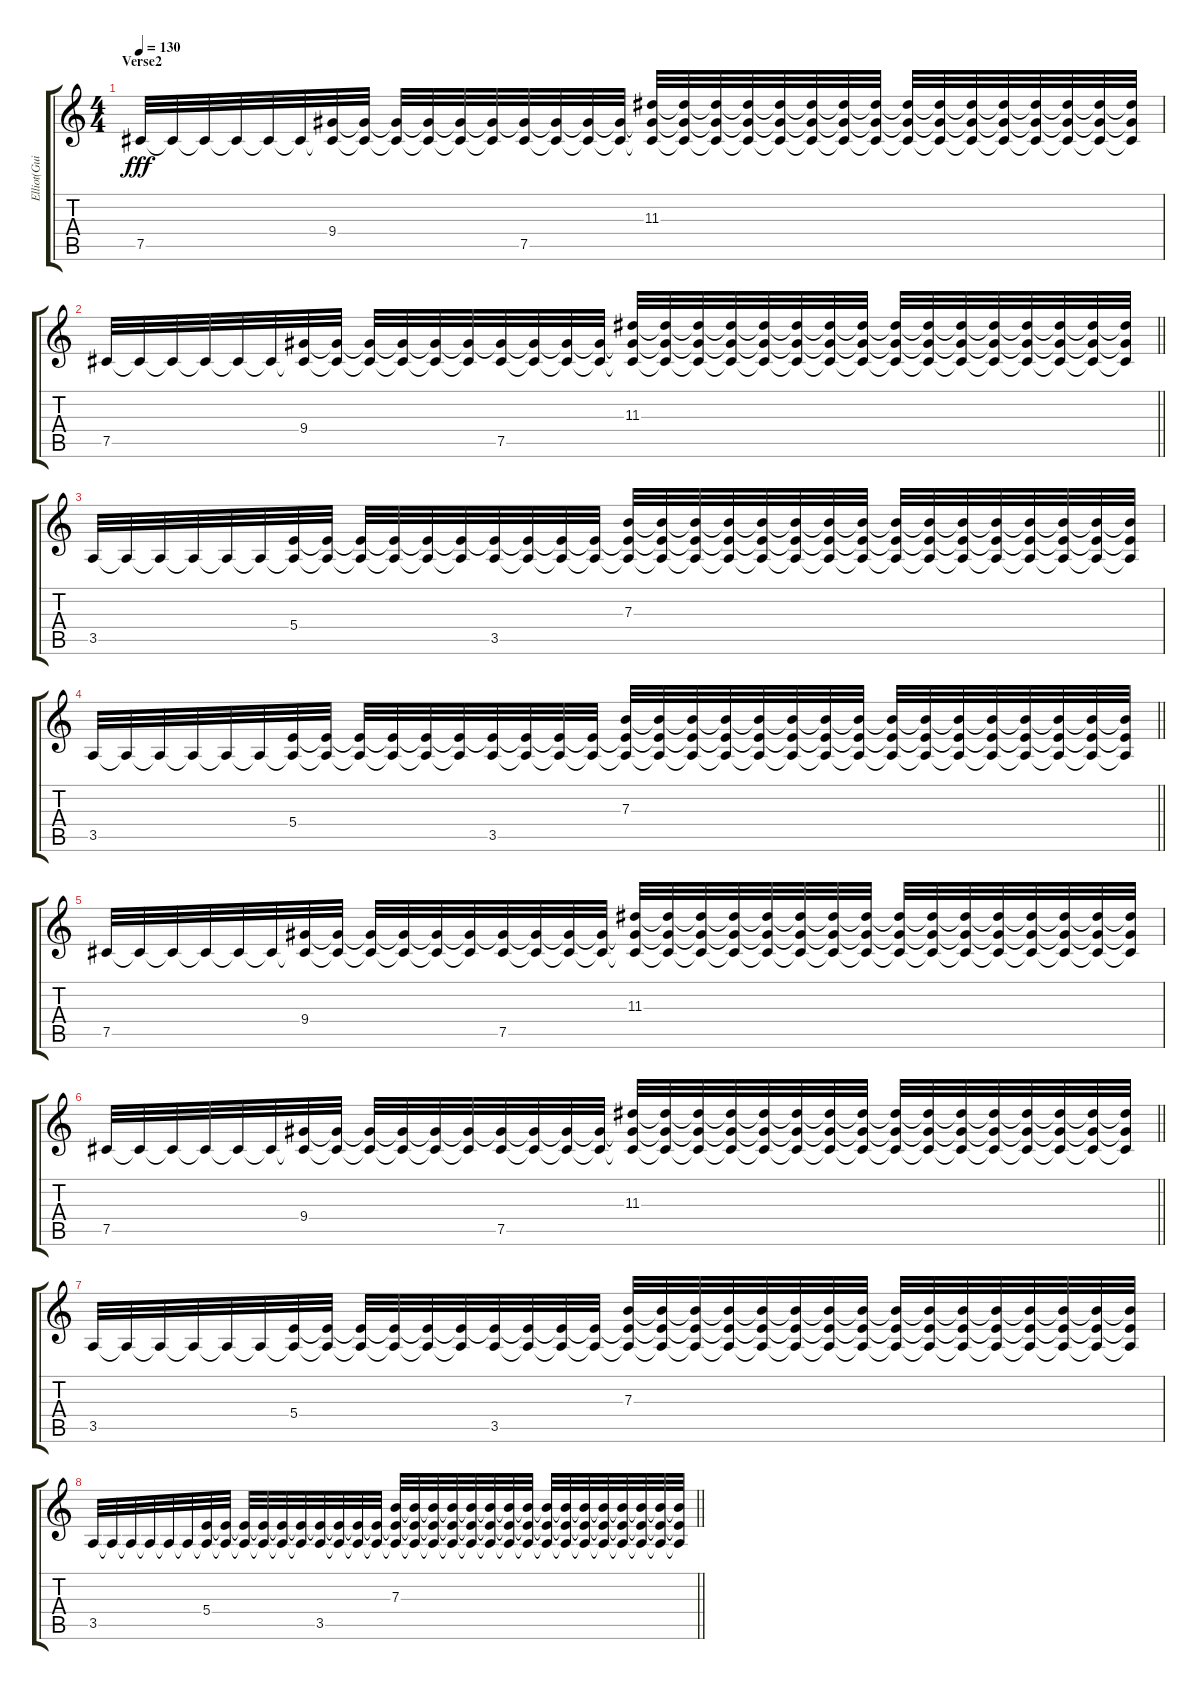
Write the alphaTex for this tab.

\track ("Elliot(Guitarra)" "Elliot(Gui") {instrument distortionguitar}
\staff {score tabs}
\tuning (Db4 Ab3 E3 B2 Gb2 B1) {hide}
\ts (4 4)
\section ("" "Verse2")
\tempo 130
\clef g2
\ks c
7.5.32{dy fff volume 12} 7.5{t}.32{volume 8} 7.5{t}.32{volume 12} 7.5{t}.32{volume 8} 7.5{t}.32{volume 12} 7.5{t}.32{volume 8} (9.4 7.5{t}).32{volume 12} (9.4{t} 7.5{t}).32{volume 8} (9.4{t} 7.5{t}).32{volume 12} (9.4{t} 7.5{t}).32{volume 8} (9.4{t} 7.5{t}).32{volume 12} (9.4{t} 7.5{t}).32{volume 8} (9.4{t} 7.5).32{volume 12} (9.4{t} 7.5{t}).32{volume 8} (9.4{t} 7.5{t}).32{volume 12} (9.4{t} 7.5{t}).32{volume 8} (11.3 9.4{t} 7.5{t}).32{volume 12} (11.3{t} 9.4{t} 7.5{t}).32{volume 8} (11.3{t} 9.4{t} 7.5{t}).32{volume 12} (11.3{t} 9.4{t} 7.5{t}).32{volume 8} (11.3{t} 9.4{t} 7.5{t}).32{volume 12} (11.3{t} 9.4{t} 7.5{t}).32{volume 8} (11.3{t} 9.4{t} 7.5{t}).32{volume 12} (11.3{t} 9.4{t} 7.5{t}).32{volume 8} (11.3{t} 9.4{t} 7.5{t}).32{volume 8} (11.3{t} 9.4{t} 7.5{t}).32{volume 12} (11.3{t} 9.4{t} 7.5{t}).32{volume 8} (11.3{t} 9.4{t} 7.5{t}).32{volume 12} (11.3{t} 9.4{t} 7.5{t}).32{volume 8} (11.3{t} 9.4{t} 7.5{t}).32{volume 12} (11.3{t} 9.4{t} 7.5{t}).32{volume 8} (11.3{t} 9.4{t} 7.5{t}).32{volume 12} |
\barLineRight lightlight
7.5.32{volume 12} 7.5{t}.32{volume 8} 7.5{t}.32{volume 12} 7.5{t}.32{volume 8} 7.5{t}.32{volume 12} 7.5{t}.32{volume 8} (9.4 7.5{t}).32{volume 12} (9.4{t} 7.5{t}).32{volume 8} (9.4{t} 7.5{t}).32{volume 12} (9.4{t} 7.5{t}).32{volume 8} (9.4{t} 7.5{t}).32{volume 12} (9.4{t} 7.5{t}).32{volume 8} (9.4{t} 7.5).32{volume 12} (9.4{t} 7.5{t}).32{volume 8} (9.4{t} 7.5{t}).32{volume 12} (9.4{t} 7.5{t}).32{volume 8} (11.3 9.4{t} 7.5{t}).32{volume 12} (11.3{t} 9.4{t} 7.5{t}).32{volume 8} (11.3{t} 9.4{t} 7.5{t}).32{volume 12} (11.3{t} 9.4{t} 7.5{t}).32{volume 8} (11.3{t} 9.4{t} 7.5{t}).32{volume 12} (11.3{t} 9.4{t} 7.5{t}).32{volume 8} (11.3{t} 9.4{t} 7.5{t}).32{volume 12} (11.3{t} 9.4{t} 7.5{t}).32{volume 8} (11.3{t} 9.4{t} 7.5{t}).32{volume 8} (11.3{t} 9.4{t} 7.5{t}).32{volume 12} (11.3{t} 9.4{t} 7.5{t}).32{volume 8} (11.3{t} 9.4{t} 7.5{t}).32{volume 12} (11.3{t} 9.4{t} 7.5{t}).32{volume 8} (11.3{t} 9.4{t} 7.5{t}).32{volume 12} (11.3{t} 9.4{t} 7.5{t}).32{volume 8} (11.3{t} 9.4{t} 7.5{t}).32{volume 12} |
3.5.32{volume 12} 3.5{t}.32{volume 8} 3.5{t}.32{volume 12} 3.5{t}.32{volume 8} 3.5{t}.32{volume 12} 3.5{t}.32{volume 8} (5.4 3.5{t}).32{volume 12} (5.4{t} 3.5{t}).32{volume 8} (5.4{t} 3.5{t}).32{volume 12} (5.4{t} 3.5{t}).32{volume 8} (5.4{t} 3.5{t}).32{volume 12} (5.4{t} 3.5{t}).32{volume 8} (5.4{t} 3.5).32{volume 12} (5.4{t} 3.5{t}).32{volume 8} (5.4{t} 3.5{t}).32{volume 12} (5.4{t} 3.5{t}).32{volume 8} (7.3 5.4{t} 3.5{t}).32{volume 12} (7.3{t} 5.4{t} 3.5{t}).32{volume 8} (7.3{t} 5.4{t} 3.5{t}).32{volume 12} (7.3{t} 5.4{t} 3.5{t}).32{volume 8} (7.3{t} 5.4{t} 3.5{t}).32{volume 12} (7.3{t} 5.4{t} 3.5{t}).32{volume 8} (7.3{t} 5.4{t} 3.5{t}).32{volume 12} (7.3{t} 5.4{t} 3.5{t}).32{volume 8} (7.3{t} 5.4{t} 3.5{t}).32{volume 8} (7.3{t} 5.4{t} 3.5{t}).32{volume 12} (7.3{t} 5.4{t} 3.5{t}).32{volume 8} (7.3{t} 5.4{t} 3.5{t}).32{volume 12} (7.3{t} 5.4{t} 3.5{t}).32{volume 8} (7.3{t} 5.4{t} 3.5{t}).32{volume 12} (7.3{t} 5.4{t} 3.5{t}).32{volume 8} (7.3{t} 5.4{t} 3.5{t}).32{volume 12} |
\barLineRight lightlight
3.5.32{volume 12} 3.5{t}.32{volume 8} 3.5{t}.32{volume 12} 3.5{t}.32{volume 8} 3.5{t}.32{volume 12} 3.5{t}.32{volume 8} (5.4 3.5{t}).32{volume 12} (5.4{t} 3.5{t}).32{volume 8} (5.4{t} 3.5{t}).32{volume 12} (5.4{t} 3.5{t}).32{volume 8} (5.4{t} 3.5{t}).32{volume 12} (5.4{t} 3.5{t}).32{volume 8} (5.4{t} 3.5).32{volume 12} (5.4{t} 3.5{t}).32{volume 8} (5.4{t} 3.5{t}).32{volume 12} (5.4{t} 3.5{t}).32{volume 8} (7.3 5.4{t} 3.5{t}).32{volume 12} (7.3{t} 5.4{t} 3.5{t}).32{volume 8} (7.3{t} 5.4{t} 3.5{t}).32{volume 12} (7.3{t} 5.4{t} 3.5{t}).32{volume 8} (7.3{t} 5.4{t} 3.5{t}).32{volume 12} (7.3{t} 5.4{t} 3.5{t}).32{volume 8} (7.3{t} 5.4{t} 3.5{t}).32{volume 12} (7.3{t} 5.4{t} 3.5{t}).32{volume 8} (7.3{t} 5.4{t} 3.5{t}).32{volume 8} (7.3{t} 5.4{t} 3.5{t}).32{volume 12} (7.3{t} 5.4{t} 3.5{t}).32{volume 8} (7.3{t} 5.4{t} 3.5{t}).32{volume 12} (7.3{t} 5.4{t} 3.5{t}).32{volume 8} (7.3{t} 5.4{t} 3.5{t}).32{volume 12} (7.3{t} 5.4{t} 3.5{t}).32{volume 8} (7.3{t} 5.4{t} 3.5{t}).32{volume 12} |
7.5.32{volume 12} 7.5{t}.32{volume 8} 7.5{t}.32{volume 12} 7.5{t}.32{volume 8} 7.5{t}.32{volume 12} 7.5{t}.32{volume 8} (9.4 7.5{t}).32{volume 12} (9.4{t} 7.5{t}).32{volume 8} (9.4{t} 7.5{t}).32{volume 12} (9.4{t} 7.5{t}).32{volume 8} (9.4{t} 7.5{t}).32{volume 12} (9.4{t} 7.5{t}).32{volume 8} (9.4{t} 7.5).32{volume 12} (9.4{t} 7.5{t}).32{volume 8} (9.4{t} 7.5{t}).32{volume 12} (9.4{t} 7.5{t}).32{volume 8} (11.3 9.4{t} 7.5{t}).32{volume 12} (11.3{t} 9.4{t} 7.5{t}).32{volume 8} (11.3{t} 9.4{t} 7.5{t}).32{volume 12} (11.3{t} 9.4{t} 7.5{t}).32{volume 8} (11.3{t} 9.4{t} 7.5{t}).32{volume 12} (11.3{t} 9.4{t} 7.5{t}).32{volume 8} (11.3{t} 9.4{t} 7.5{t}).32{volume 12} (11.3{t} 9.4{t} 7.5{t}).32{volume 8} (11.3{t} 9.4{t} 7.5{t}).32{volume 8} (11.3{t} 9.4{t} 7.5{t}).32{volume 12} (11.3{t} 9.4{t} 7.5{t}).32{volume 8} (11.3{t} 9.4{t} 7.5{t}).32{volume 12} (11.3{t} 9.4{t} 7.5{t}).32{volume 8} (11.3{t} 9.4{t} 7.5{t}).32{volume 12} (11.3{t} 9.4{t} 7.5{t}).32{volume 8} (11.3{t} 9.4{t} 7.5{t}).32{volume 12} |
\barLineRight lightlight
7.5.32{volume 12} 7.5{t}.32{volume 8} 7.5{t}.32{volume 12} 7.5{t}.32{volume 8} 7.5{t}.32{volume 12} 7.5{t}.32{volume 8} (9.4 7.5{t}).32{volume 12} (9.4{t} 7.5{t}).32{volume 8} (9.4{t} 7.5{t}).32{volume 12} (9.4{t} 7.5{t}).32{volume 8} (9.4{t} 7.5{t}).32{volume 12} (9.4{t} 7.5{t}).32{volume 8} (9.4{t} 7.5).32{volume 12} (9.4{t} 7.5{t}).32{volume 8} (9.4{t} 7.5{t}).32{volume 12} (9.4{t} 7.5{t}).32{volume 8} (11.3 9.4{t} 7.5{t}).32{volume 12} (11.3{t} 9.4{t} 7.5{t}).32{volume 8} (11.3{t} 9.4{t} 7.5{t}).32{volume 12} (11.3{t} 9.4{t} 7.5{t}).32{volume 8} (11.3{t} 9.4{t} 7.5{t}).32{volume 12} (11.3{t} 9.4{t} 7.5{t}).32{volume 8} (11.3{t} 9.4{t} 7.5{t}).32{volume 12} (11.3{t} 9.4{t} 7.5{t}).32{volume 8} (11.3{t} 9.4{t} 7.5{t}).32{volume 8} (11.3{t} 9.4{t} 7.5{t}).32{volume 12} (11.3{t} 9.4{t} 7.5{t}).32{volume 8} (11.3{t} 9.4{t} 7.5{t}).32{volume 12} (11.3{t} 9.4{t} 7.5{t}).32{volume 8} (11.3{t} 9.4{t} 7.5{t}).32{volume 12} (11.3{t} 9.4{t} 7.5{t}).32{volume 8} (11.3{t} 9.4{t} 7.5{t}).32{volume 12} |
3.5.32{volume 12} 3.5{t}.32{volume 8} 3.5{t}.32{volume 12} 3.5{t}.32{volume 8} 3.5{t}.32{volume 12} 3.5{t}.32{volume 8} (5.4 3.5{t}).32{volume 12} (5.4{t} 3.5{t}).32{volume 8} (5.4{t} 3.5{t}).32{volume 12} (5.4{t} 3.5{t}).32{volume 8} (5.4{t} 3.5{t}).32{volume 12} (5.4{t} 3.5{t}).32{volume 8} (5.4{t} 3.5).32{volume 12} (5.4{t} 3.5{t}).32{volume 8} (5.4{t} 3.5{t}).32{volume 12} (5.4{t} 3.5{t}).32{volume 8} (7.3 5.4{t} 3.5{t}).32{volume 12} (7.3{t} 5.4{t} 3.5{t}).32{volume 8} (7.3{t} 5.4{t} 3.5{t}).32{volume 12} (7.3{t} 5.4{t} 3.5{t}).32{volume 8} (7.3{t} 5.4{t} 3.5{t}).32{volume 12} (7.3{t} 5.4{t} 3.5{t}).32{volume 8} (7.3{t} 5.4{t} 3.5{t}).32{volume 12} (7.3{t} 5.4{t} 3.5{t}).32{volume 8} (7.3{t} 5.4{t} 3.5{t}).32{volume 8} (7.3{t} 5.4{t} 3.5{t}).32{volume 12} (7.3{t} 5.4{t} 3.5{t}).32{volume 8} (7.3{t} 5.4{t} 3.5{t}).32{volume 12} (7.3{t} 5.4{t} 3.5{t}).32{volume 8} (7.3{t} 5.4{t} 3.5{t}).32{volume 12} (7.3{t} 5.4{t} 3.5{t}).32{volume 8} (7.3{t} 5.4{t} 3.5{t}).32{volume 12} |
\barLineRight lightlight
3.5.32{volume 12} 3.5{t}.32{volume 8} 3.5{t}.32{volume 12} 3.5{t}.32{volume 8} 3.5{t}.32{volume 12} 3.5{t}.32{volume 8} (5.4 3.5{t}).32{volume 12} (5.4{t} 3.5{t}).32{volume 8} (5.4{t} 3.5{t}).32{volume 12} (5.4{t} 3.5{t}).32{volume 8} (5.4{t} 3.5{t}).32{volume 12} (5.4{t} 3.5{t}).32{volume 8} (5.4{t} 3.5).32{volume 12} (5.4{t} 3.5{t}).32{volume 8} (5.4{t} 3.5{t}).32{volume 12} (5.4{t} 3.5{t}).32{volume 8} (7.3 5.4{t} 3.5{t}).32{volume 12} (7.3{t} 5.4{t} 3.5{t}).32{volume 8} (7.3{t} 5.4{t} 3.5{t}).32{volume 12} (7.3{t} 5.4{t} 3.5{t}).32{volume 8} (7.3{t} 5.4{t} 3.5{t}).32{volume 12} (7.3{t} 5.4{t} 3.5{t}).32{volume 8} (7.3{t} 5.4{t} 3.5{t}).32{volume 12} (7.3{t} 5.4{t} 3.5{t}).32{volume 8} (7.3{t} 5.4{t} 3.5{t}).32{volume 8} (7.3{t} 5.4{t} 3.5{t}).32{volume 12} (7.3{t} 5.4{t} 3.5{t}).32{volume 8} (7.3{t} 5.4{t} 3.5{t}).32{volume 12} (7.3{t} 5.4{t} 3.5{t}).32{volume 8} (7.3{t} 5.4{t} 3.5{t}).32{volume 12} (7.3{t} 5.4{t} 3.5{t}).32{volume 8} (7.3{t} 5.4{t} 3.5{t}).32{volume 12}
